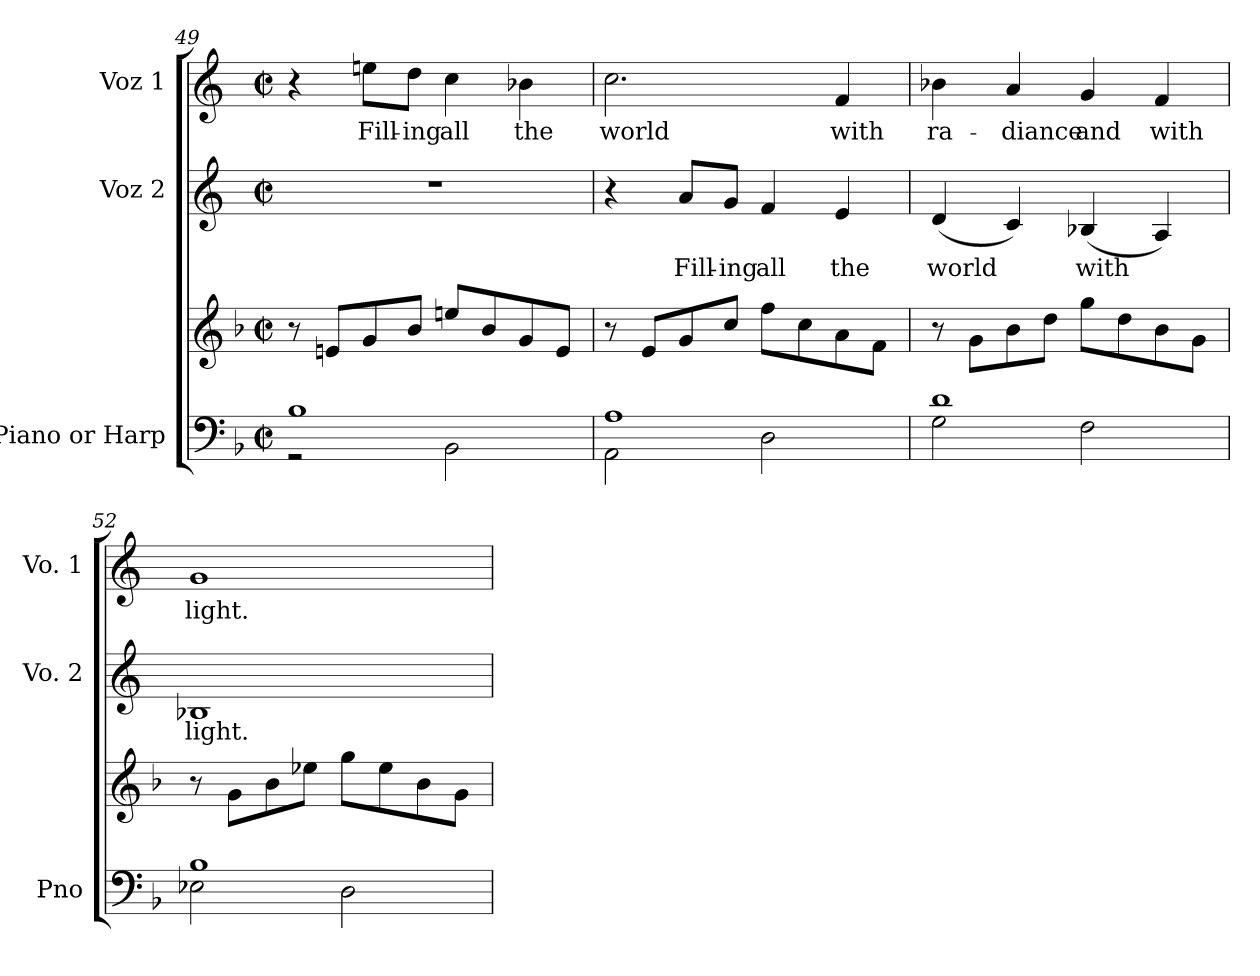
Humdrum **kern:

**kern	**kern	**kern	**text	**kern	**text
*part3	*part3	*part2	*part2	*part1	*part1
*staff4	*staff3	*staff2	*staff2	*staff1	*staff1
*I"Piano or Harp	*	*I"Voz 2	*	*I"Voz 1	*
*I'Pno	*	*I'Vo. 2	*	*I'Vo. 1	*
!!LO:LB:g=z
*clefF4	*clefG2	*clefG2	*	*clefG2	*
*k[b-]	*k[b-]	*k[]	*	*k[]	*
*M2/2	*M2/2	*M2/2	*	*M2/2	*
*met(c|)	*met(c|)	*met(c|)	*	*met(c|)	*
=49	=49	=49	=49	=49	=49
*^	*	*	*	*	*
1B-	2r	8r	1r	.	4r	.
.	.	8en/L	.	.	.	.
.	.	8g/	.	.	8een\L	Fill-
.	.	8b-/J	.	.	8dd\J	-ing
.	2BB-\	8een/L	.	.	4cc\	all
.	.	8b-/	.	.	.	.
.	.	8g/	.	.	4b-X\	the
.	.	8e/J	.	.	.	.
=50	=50	=50	=50	=50	=50	=50
1A	2AA\	8r	4r	.	2.cc\	world
.	.	8e/L	.	.	.	.
.	.	8g/	8a/L	Fill-	.	.
.	.	8cc/J	8g/J	-ing	.	.
.	2D\	8ff\L	4f/	all	.	.
.	.	8cc\	.	.	.	.
.	.	8a\	4e/	the	4f/	with
.	.	8f\J	.	.	.	.
=51	=51	=51	=51	=51	=51	=51
1d	2G\	8r	(4d/	world	4b-X\	ra-
.	.	8g\L	.	.	.	.
.	.	8b-\	4c/)	.	4a/	-diance
.	.	8dd\J	.	.	.	.
.	2F\	8gg\L	(4B-X/	with	4g/	and
.	.	8dd\	.	.	.	.
.	.	8b-\	4A/)	.	4f/	with
.	.	8g\J	.	.	.	.
=52	=52	=52	=52	=52	=52	=52
1B-	2E-X\	8r	1B-X	light.	1g	light.
.	.	8g\L	.	.	.	.
.	.	8b-\	.	.	.	.
.	.	8ee-X\J	.	.	.	.
.	2D\	8gg\L	.	.	.	.
.	.	8ee-\	.	.	.	.
.	.	8b-\	.	.	.	.
.	.	8g\J	.	.	.	.
*v	*v	*	*	*	*	*
=	=	=	=	=	=
*-	*-	*-	*-	*-	*-
